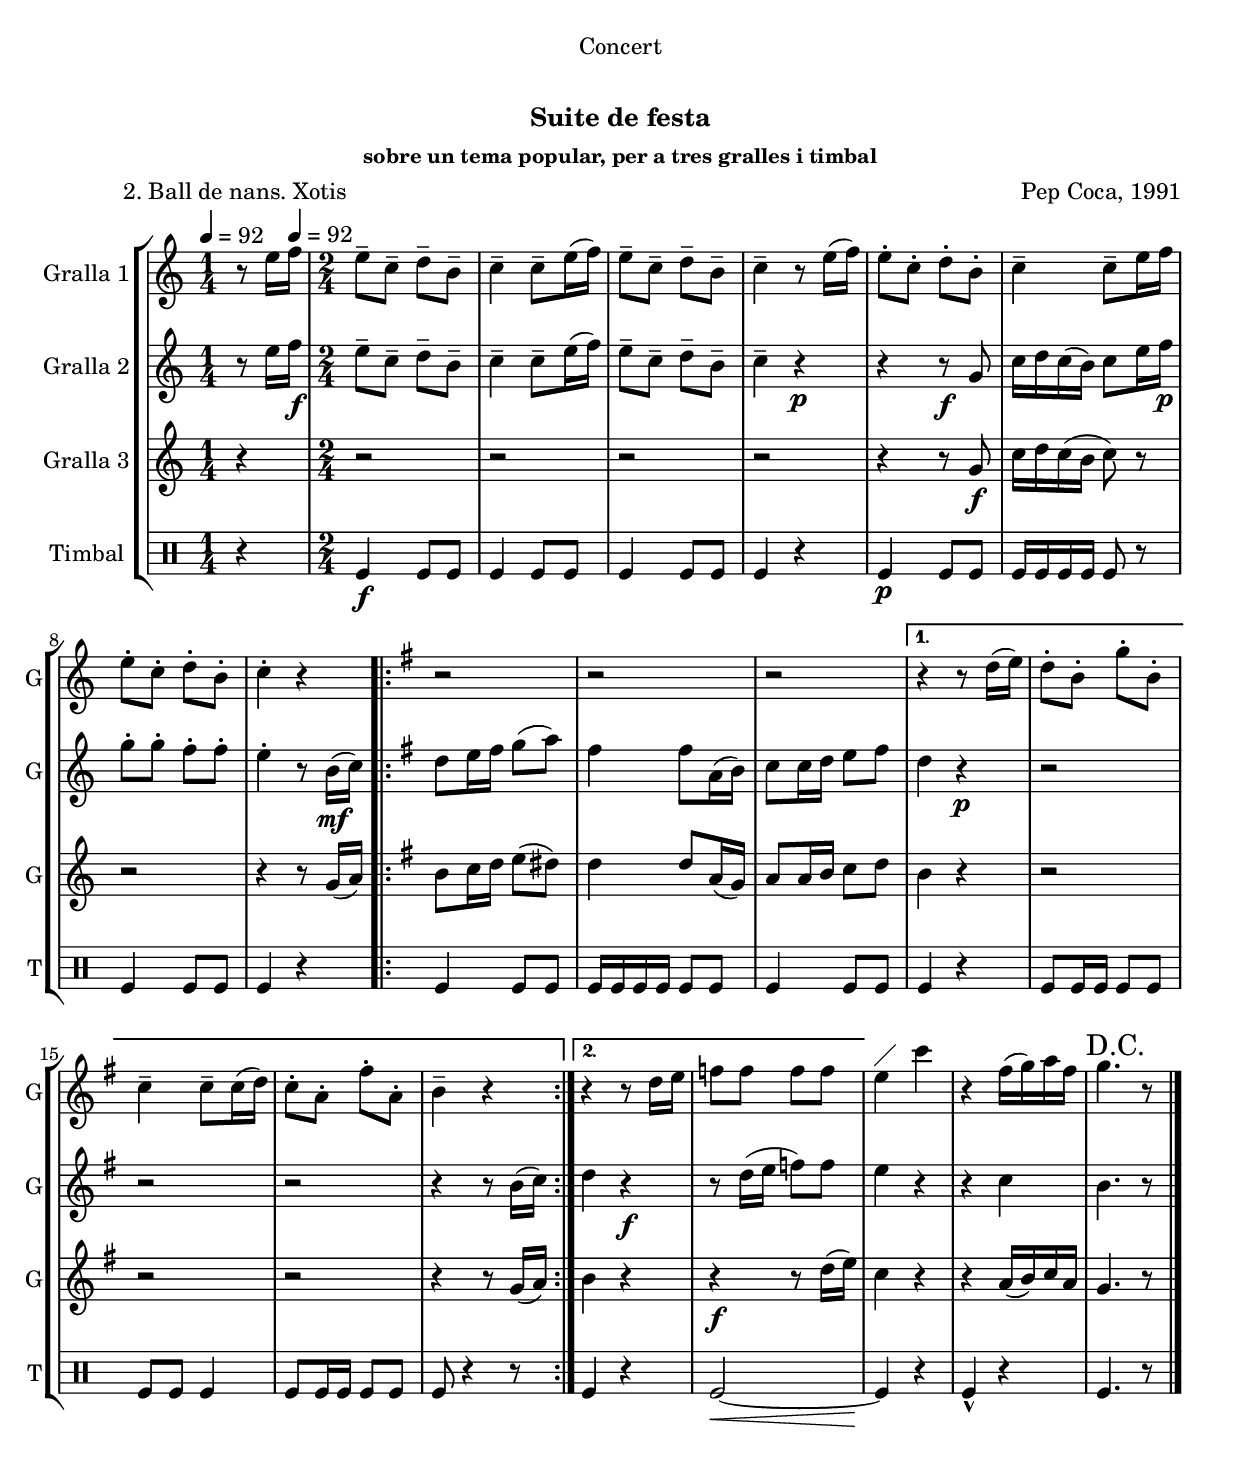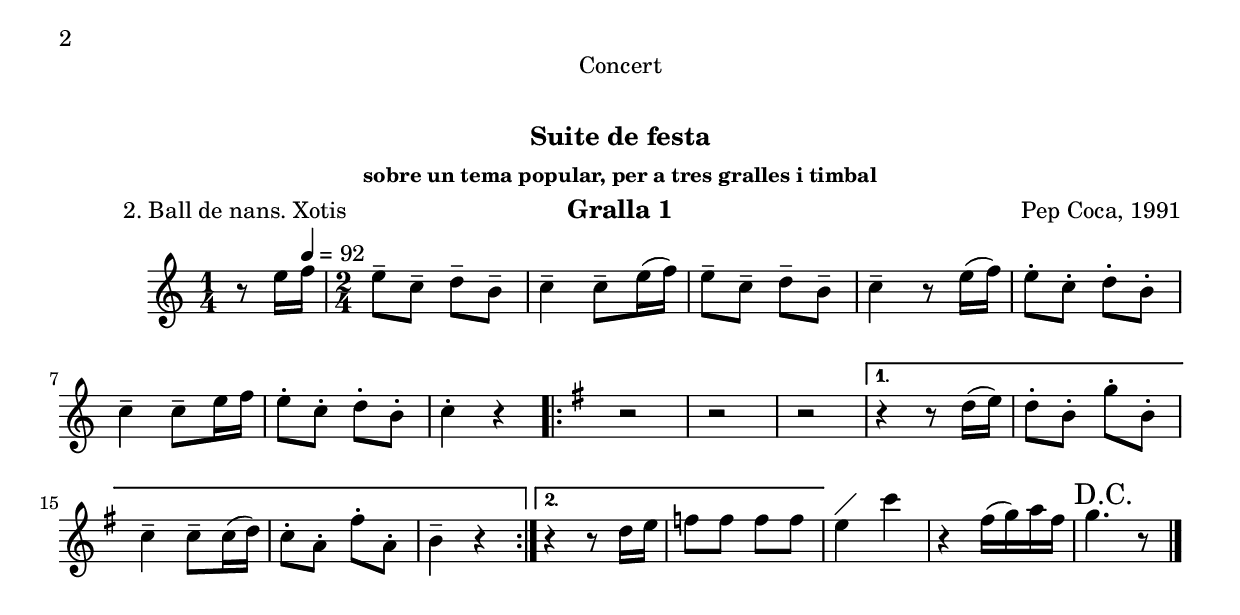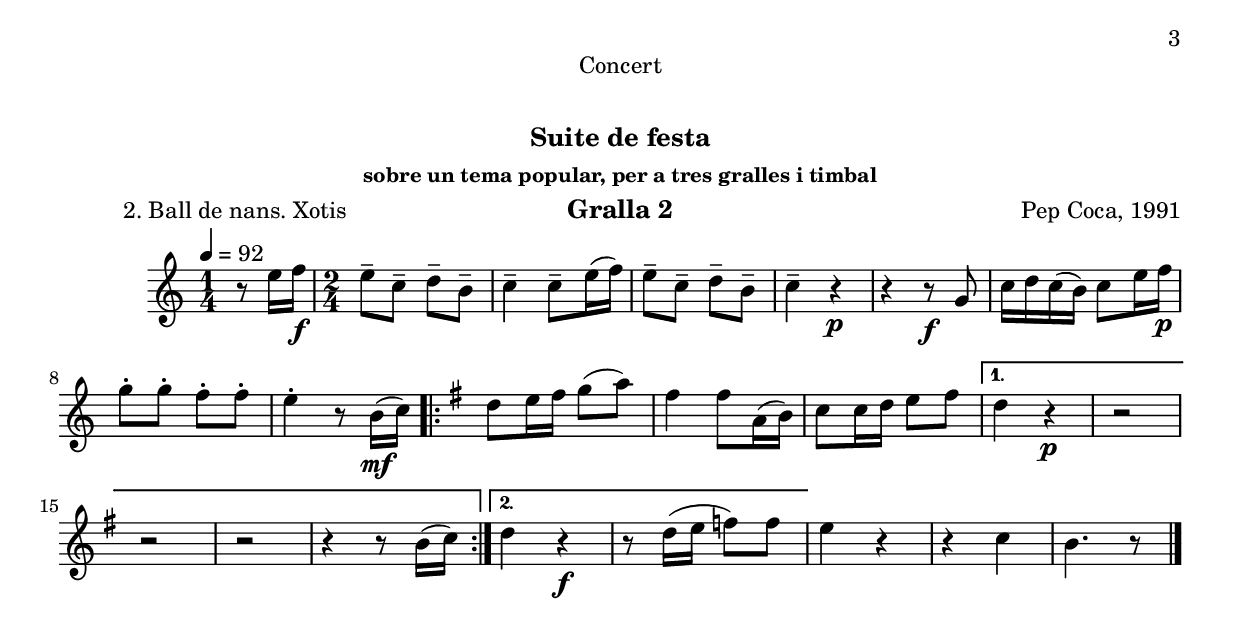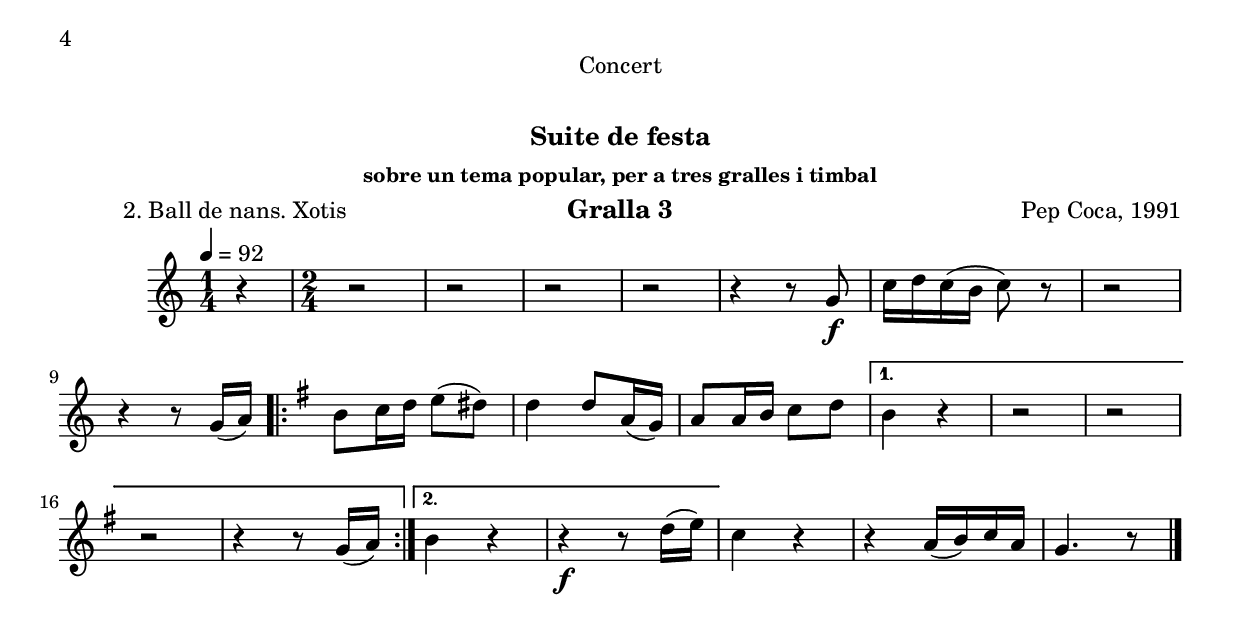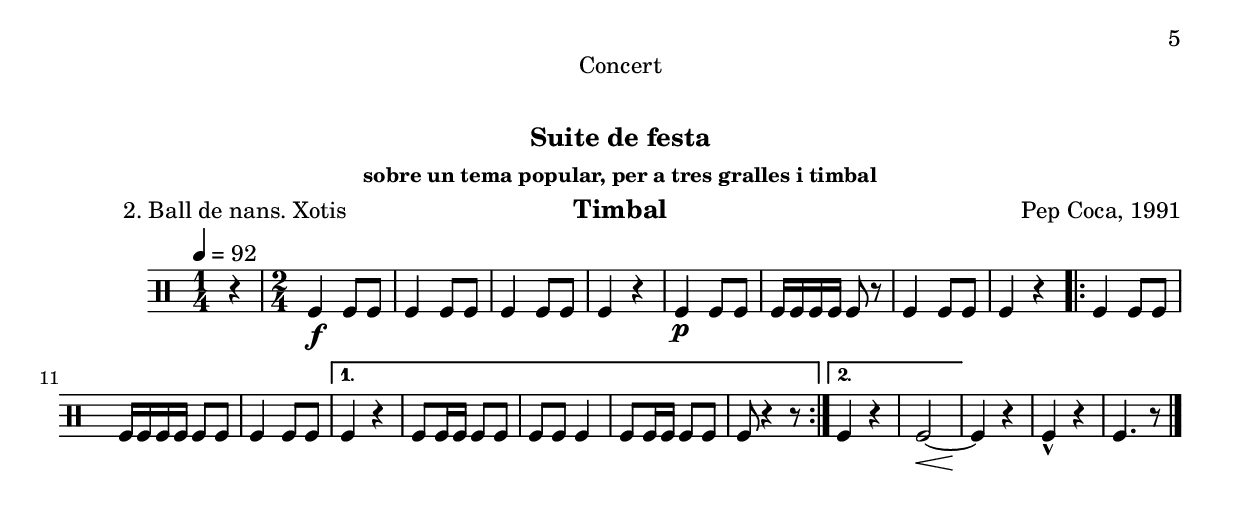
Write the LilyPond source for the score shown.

\version "2.16.0"

\header {
  dedication="Concert"
  title="  "
  subtitle="Suite de festa"
  subsubtitle="sobre un tema popular, per a tres gralles i timbal"
  poet="          2. Ball de nans. Xotis"
  meter=""
  piece=""
  composer="Pep Coca, 1991"
  arranger=""
  opus=""
  instrument=""
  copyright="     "
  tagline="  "
}

liniaroAa =
\relative e''
{
  \clef treble
  \key c \major
  \time 1/4
  r8 e16 \tempo 4 = 92 f   |
  \time 2/4   e8-- c-- d-- b--  |
  c4-- c8-- e16 ( f )  |
  e8-- c-- d-- b--  |
  %05
  c4-- r8 e16 ( f )  |
  e8-. c-. d-. b-.  |
  c4-- c8-- e16 f   |
  e8-. c-. d-. b-.  |
  c4-. r  |
  %10
  \key g \major   \repeat volta 2 { r2  |
  r2  |
  r2 }
  \alternative { { r4 r8 d16 ( e )  |
  d8-. b-. g'-. b,-.  |
  %15
  c4-- c8-- c16 ( d )  |
  c8-. a-. fis'-. a,-.  |
  b4-- r }
  { r4 r8 d16 e   |
  f8 f f f } }
  %20
  e4 ^\markup {\draw-line #'(2 . 2)} c'  |
  r4 fis,16 ( g ) a fis  |
  \mark "D.C." g4. r8  \bar "|." % kompletite
}

liniaroAb =
\relative e''
{
  \tempo 4 = 92
  \clef treble
  \key c \major
  \time 1/4
  r8 e16 f \f   |
  \time 2/4   e8-- c-- d-- b--  |
  c4-- c8-- e16 ( f )  |
  e8-- c-- d-- b--  |
  %05
  c4-- r \p  |
  r4 r8 \f g  |
  c16 d c ( b ) c8 e16 f \p   |
  g8-. g-. f-. f-.  |
  e4-. r8 b16 \mf ( c )  |
  %10
  \key g \major   \repeat volta 2 { d8 e16 fis g8 ( a )  |
  fis4 fis8 a,16 ( b )  |
  c8 c16 d e8 fis  }
  \alternative { { d4 r \p  |
  r2  |
  %15
  r2  |
  r2  |
  r4 r8 b16 ( c ) }
  { d4 r \f  |
  r8 d16 ( e f8 ) f } }
  %20
  e4 r  |
  r4 c  |
  b4. r8  \bar "|." % kompletite
}

liniaroAc =
\relative g'
{
  \tempo 4 = 92
  \clef treble
  \key c \major
  \time 1/4
  r4  |
  \time 2/4   r2  |
  r2  |
  r2  |
  %05
  r2  |
  r4 r8 g \f  |
  c16 d c ( b c8 ) r  |
  r2  |
  r4 r8 g16 ( a )  |
  %10
  \key g \major   \repeat volta 2 { b8 c16 d e8 ( dis )  |
  d4 d8 a16 ( g )  |
  a8 a16 b c8 d  }
  \alternative { { b4 r  |
  r2  |
  %15
  r2  |
  r2  |
  r4 r8 g16 ( a ) }
  { b4 r  |
  r4 \f r8 d16 ( e ) } }
  %20
  c4 r  |
  r4 a16 ( b ) c a  |
  g4. r8  \bar "|." % kompletite
}

liniaroAd =
\drummode
{
  \tempo 4 = 92
  \time 1/4
  r4  |
  \time 2/4   tomfl4 \f tomfl8 tomfl  |
  tomfl4 tomfl8 tomfl  |
  tomfl4 tomfl8 tomfl  |
  %05
  tomfl4 r  |
  tomfl4 \p tomfl8 tomfl  |
  tomfl16 tomfl tomfl tomfl tomfl8 r  |
  tomfl4 tomfl8 tomfl  |
  tomfl4 r  |
  %10
  \repeat volta 2 { tomfl4 tomfl8 tomfl  |
  tomfl16 tomfl tomfl tomfl tomfl8 tomfl  |
  tomfl4 tomfl8 tomfl }
  \alternative { { tomfl4 r  |
  tomfl8 tomfl16 tomfl tomfl8 tomfl  |
  %15
  tomfl8 tomfl tomfl4  |
  tomfl8 tomfl16 tomfl tomfl8 tomfl  |
  tomfl8 r4 r8 } % kompletite
  { tomfl4 r  |
  tomfl2 ~ \< } }
  %20
  tomfl4 \! r  |
  tomfl4-^ r  |
  tomfl4. r8  \bar "|." % kompletite
}

\bookpart {
  \score {
    \new StaffGroup {
      \override Score.RehearsalMark #'self-alignment-X = #LEFT
      <<
        \new Staff \with {instrumentName = #"Gralla 1" shortInstrumentName = #"G"} \liniaroAa
        \new Staff \with {instrumentName = #"Gralla 2" shortInstrumentName = #"G"} \liniaroAb
        \new Staff \with {instrumentName = #"Gralla 3" shortInstrumentName = #"G"} \liniaroAc
        \new DrumStaff \with {instrumentName = #"Timbal" shortInstrumentName = #"T"} \liniaroAd
      >>
    }
    \layout {}
  }\score { \unfoldRepeats
    \new StaffGroup {
      \override Score.RehearsalMark #'self-alignment-X = #LEFT
      <<
        \new Staff \with {instrumentName = #"Gralla 1" shortInstrumentName = #"G"} \liniaroAa
        \new Staff \with {instrumentName = #"Gralla 2" shortInstrumentName = #"G"} \liniaroAb
        \new Staff \with {instrumentName = #"Gralla 3" shortInstrumentName = #"G"} \liniaroAc
        \new DrumStaff \with {instrumentName = #"Timbal" shortInstrumentName = #"T"} \liniaroAd
      >>
    }
    \midi {}
  }
}

\bookpart {
  \header {instrument="Gralla 1"}
  \score {
    \new StaffGroup {
      \override Score.RehearsalMark #'self-alignment-X = #LEFT
      <<
        \new Staff \liniaroAa
      >>
    }
    \layout {}
  }\score { \unfoldRepeats
    \new StaffGroup {
      \override Score.RehearsalMark #'self-alignment-X = #LEFT
      <<
        \new Staff \liniaroAa
      >>
    }
    \midi {}
  }
}

\bookpart {
  \header {instrument="Gralla 2"}
  \score {
    \new StaffGroup {
      \override Score.RehearsalMark #'self-alignment-X = #LEFT
      <<
        \new Staff \liniaroAb
      >>
    }
    \layout {}
  }\score { \unfoldRepeats
    \new StaffGroup {
      \override Score.RehearsalMark #'self-alignment-X = #LEFT
      <<
        \new Staff \liniaroAb
      >>
    }
    \midi {}
  }
}

\bookpart {
  \header {instrument="Gralla 3"}
  \score {
    \new StaffGroup {
      \override Score.RehearsalMark #'self-alignment-X = #LEFT
      <<
        \new Staff \liniaroAc
      >>
    }
    \layout {}
  }\score { \unfoldRepeats
    \new StaffGroup {
      \override Score.RehearsalMark #'self-alignment-X = #LEFT
      <<
        \new Staff \liniaroAc
      >>
    }
    \midi {}
  }
}

\bookpart {
  \header {instrument="Timbal"}
  \score {
    \new StaffGroup {
      \override Score.RehearsalMark #'self-alignment-X = #LEFT
      <<
        \new DrumStaff \liniaroAd
      >>
    }
    \layout {}
  }\score { \unfoldRepeats
    \new StaffGroup {
      \override Score.RehearsalMark #'self-alignment-X = #LEFT
      <<
        \new DrumStaff \liniaroAd
      >>
    }
    \midi {}
  }
}

